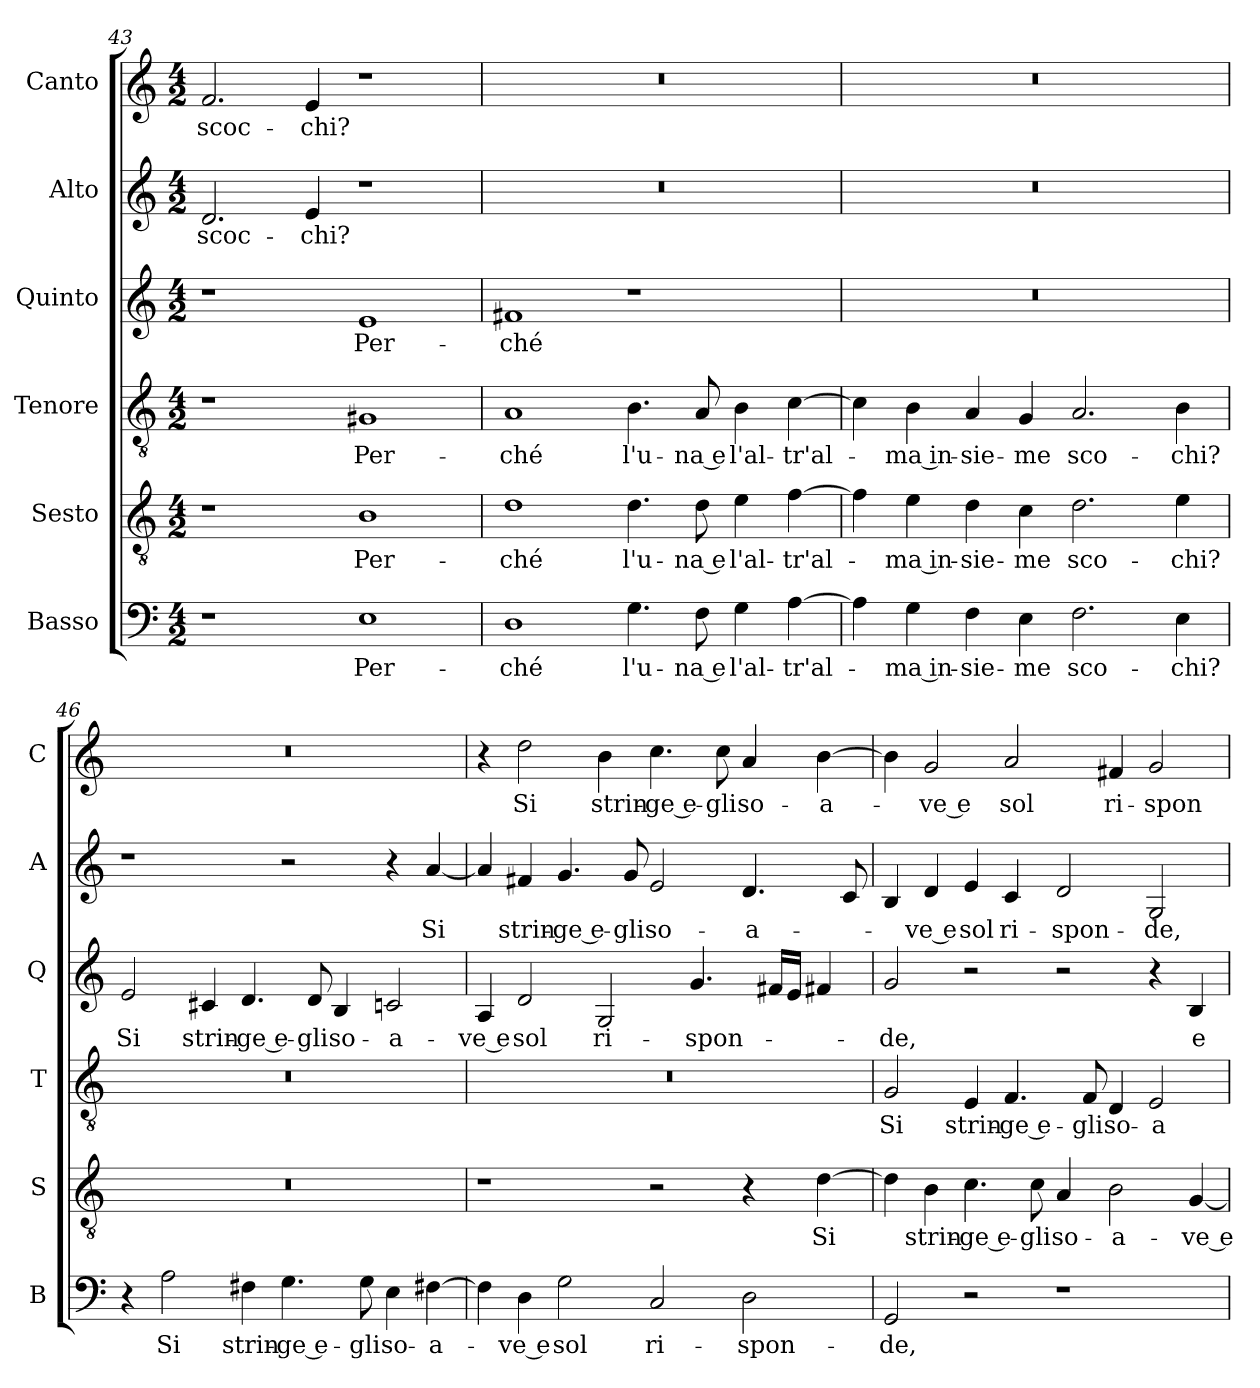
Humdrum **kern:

**kern	**text	**kern	**text	**kern	**text	**kern	**text	**kern	**text	**kern	**text
*part6	*part6	*part5	*part5	*part4	*part4	*part3	*part3	*part2	*part2	*part1	*part1
*staff6	*staff6	*staff5	*staff5	*staff4	*staff4	*staff3	*staff3	*staff2	*staff2	*staff1	*staff1
*I"Basso	*	*I"Sesto	*	*I"Tenore	*	*I"Quinto	*	*I"Alto	*	*I"Canto	*
*I'B	*	*I'S	*	*I'T	*	*I'Q	*	*I'A	*	*I'C	*
*clefF4	*	*clefGv2	*	*clefGv2	*	*clefG2	*	*clefG2	*	*clefG2	*
*k[]	*	*k[]	*	*k[]	*	*k[]	*	*k[]	*	*k[]	*
*a:	*	*a:	*	*a:	*	*a:	*	*a:	*	*a:	*
*M4/2	*	*M4/2	*	*M4/2	*	*M4/2	*	*M4/2	*	*M4/2	*
=43	=43	=43	=43	=43	=43	=43	=43	=43	=43	=43	=43
1r	.	1r	.	1r	.	1r	.	2.d	scoc-	2.f	scoc-
.	.	.	.	.	.	.	.	4e	-chi?	4e	-chi?
1E	Per-	1B	Per-	1G#X	Per-	1e	Per-	1r	.	1r	.
=44	=44	=44	=44	=44	=44	=44	=44	=44	=44	=44	=44
1D	-ché	1d	-ché	1A	-ché	1f#X	-ché	0r	.	0r	.
4.G	l'u-	4.d	l'u-	4.B	l'u-	1r	.	.	.	.	.
8F	-na e	8d	-na e	8A	-na e	.	.	.	.	.	.
4G	l'al-	4e	l'al-	4B	l'al-	.	.	.	.	.	.
[4A	-tr'al-	[4f	-tr'al-	[4c	-tr'al-	.	.	.	.	.	.
=45	=45	=45	=45	=45	=45	=45	=45	=45	=45	=45	=45
4A]	.	4f]	.	4c]	.	0r	.	0r	.	0r	.
4G	-ma in-	4e	-ma in-	4B	-ma in-	.	.	.	.	.	.
4F	-sie-	4d	-sie-	4A	-sie-	.	.	.	.	.	.
4E	-me	4c	-me	4G	-me	.	.	.	.	.	.
2.F	sco-	2.d	sco-	2.A	sco-	.	.	.	.	.	.
4E	-chi?	4e	-chi?	4B	-chi?	.	.	.	.	.	.
=46	=46	=46	=46	=46	=46	=46	=46	=46	=46	=46	=46
4r	.	0r	.	0r	.	2e	Si	1r	.	0r	.
2A	Si	.	.	.	.	.	.	.	.	.	.
.	.	.	.	.	.	4c#X	strin-	.	.	.	.
4F#X	strin-	.	.	.	.	4.d	-ge e-	.	.	.	.
4.G	-ge e-	.	.	.	.	.	.	2r	.	.	.
.	.	.	.	.	.	8d	-gli	.	.	.	.
.	.	.	.	.	.	4B	so-	.	.	.	.
8G	-gli	.	.	.	.	.	.	.	.	.	.
4E	so-	.	.	.	.	2cn	-a-	4r	.	.	.
[4F#X	-a-	.	.	.	.	.	.	[4a	Si	.	.
=47	=47	=47	=47	=47	=47	=47	=47	=47	=47	=47	=47
4F#]	.	1r	.	0r	.	4A	-ve e	4a]	.	4r	.
4D	-ve e	.	.	.	.	2d	sol	4f#X	strin-	2dd	Si
2G	sol	.	.	.	.	.	.	4.g	-ge e-	.	.
.	.	.	.	.	.	2G	ri-	.	.	4b	strin-
.	.	.	.	.	.	.	.	8g	-gli	.	.
2C	ri-	2r	.	.	.	.	.	2e	so-	4.cc	-ge e-
.	.	.	.	.	.	4.g	-spon-	.	.	.	.
.	.	.	.	.	.	.	.	.	.	8cc	-gli
2D	-spon-	4r	.	.	.	.	.	4.d	-a-	4a	so-
.	.	.	.	.	.	16f#XLL	.	.	.	.	.
.	.	.	.	.	.	16eJJ	.	.	.	.	.
.	.	[4d	Si	.	.	4f#X	.	.	.	[4b	-a-
.	.	.	.	.	.	.	.	8c	.	.	.
=48	=48	=48	=48	=48	=48	=48	=48	=48	=48	=48	=48
2GG	-de,	4d]	.	2G	Si	2g	-de,	4B	.	4b]	.
.	.	4B	strin-	.	.	.	.	4d	-ve e	2g	-ve e
2r	.	4.c	-ge e-	4E	strin-	2r	.	4e	sol	.	.
.	.	.	.	4.F	-ge e-	.	.	4c	ri-	2a	sol
.	.	8c	-gli	.	.	.	.	.	.	.	.
1r	.	4A	so-	.	.	2r	.	2d	-spon-	.	.
.	.	.	.	8F	-gli	.	.	.	.	.	.
.	.	2B	-a-	4D	so-	.	.	.	.	4f#X	ri-
.	.	.	.	2E	-a-	4r	.	2G	-de,	2g	-spon-
.	.	[4G	-ve e	.	.	4B	e	.	.	.	.
=	=	=	=	=	=	=	=	=	=	=	=
*-	*-	*-	*-	*-	*-	*-	*-	*-	*-	*-	*-
